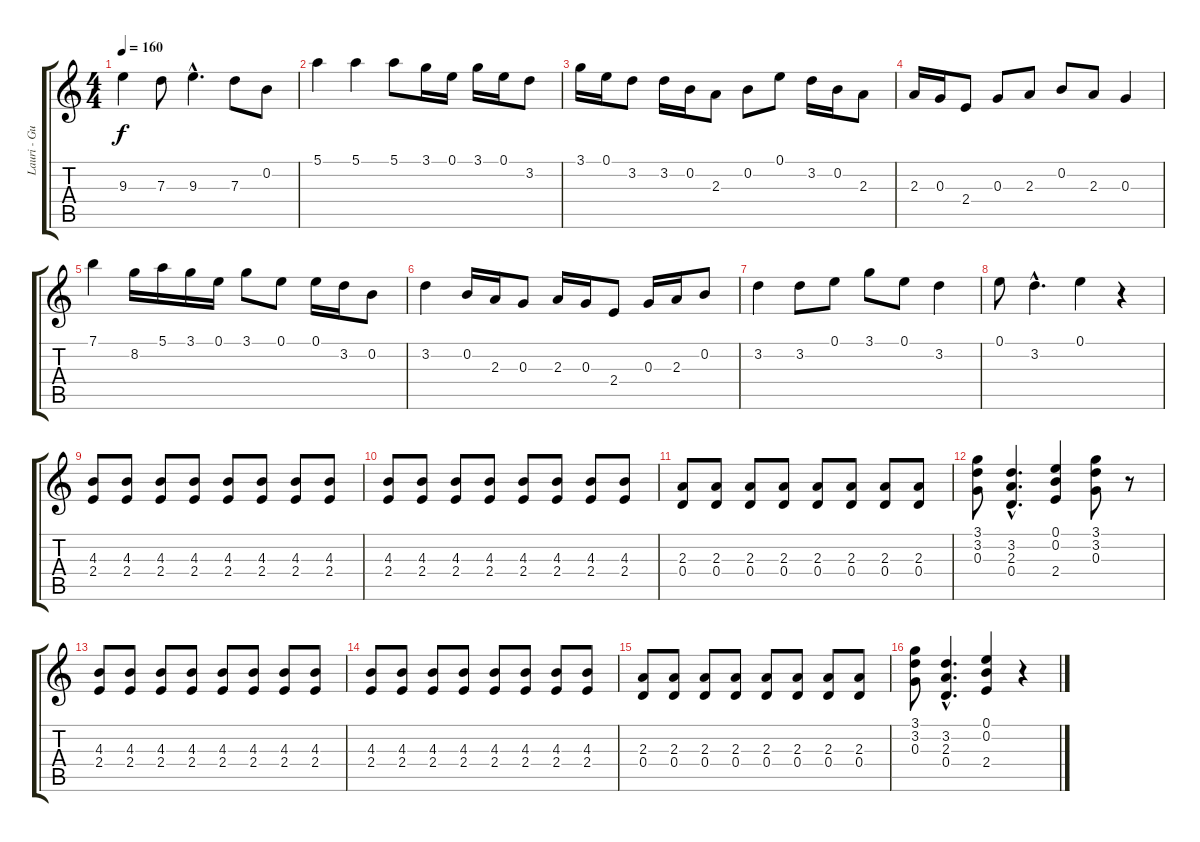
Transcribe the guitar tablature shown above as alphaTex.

\track ("Lauri - Guitar 1" "Lauri - Gu") {instrument distortionguitar}
\staff {score tabs}
\tuning (E4 B3 G3 D3 A2 E2) {hide}
\ts (4 4)
\tempo 160
\clef g2
\ks c
9.3.4{dy f} 7.3.8 9.3{hac}.4{d} 7.3.8 0.2.8 |
5.1.4 5.1.4 5.1.8 3.1.16 0.1.16 3.1.16 0.1.16 3.2.8 |
3.1.16 0.1.16 3.2.8 3.2.16 0.2.16 2.3.8 0.2.8 0.1.8 3.2.16 0.2.16 2.3.8 |
2.3.16 0.3.16 2.4.8 0.3.8 2.3.8 0.2.8 2.3.8 0.3.4 |
7.1.4 8.2.16 5.1.16 3.1.16 0.1.16 3.1.8 0.1.8 0.1.16 3.2.16 0.2.8 |
3.2.4 0.2.16 2.3.16 0.3.8 2.3.16 0.3.16 2.4.8 0.3.16 2.3.16 0.2.8 |
3.2.4 3.2.8 0.1.8 3.1.8 0.1.8 3.2.4 |
0.1.8 3.2{hac}.4{d} 0.1.4 r.4 |
(4.3 2.4).8 (4.3 2.4).8 (4.3 2.4).8 (4.3 2.4).8 (4.3 2.4).8 (4.3 2.4).8 (4.3 2.4).8 (4.3 2.4).8 |
(4.3 2.4).8 (4.3 2.4).8 (4.3 2.4).8 (4.3 2.4).8 (4.3 2.4).8 (4.3 2.4).8 (4.3 2.4).8 (4.3 2.4).8 |
(2.3 0.4).8 (2.3 0.4).8 (2.3 0.4).8 (2.3 0.4).8 (2.3 0.4).8 (2.3 0.4).8 (2.3 0.4).8 (2.3 0.4).8 |
(3.1 3.2 0.3).8 (3.2{hac} 2.3{hac} 0.4{hac}).4{d} (0.1 0.2 2.4).4 (3.1 3.2 0.3).8 r.8 |
(4.3 2.4).8 (4.3 2.4).8 (4.3 2.4).8 (4.3 2.4).8 (4.3 2.4).8 (4.3 2.4).8 (4.3 2.4).8 (4.3 2.4).8 |
(4.3 2.4).8 (4.3 2.4).8 (4.3 2.4).8 (4.3 2.4).8 (4.3 2.4).8 (4.3 2.4).8 (4.3 2.4).8 (4.3 2.4).8 |
(2.3 0.4).8 (2.3 0.4).8 (2.3 0.4).8 (2.3 0.4).8 (2.3 0.4).8 (2.3 0.4).8 (2.3 0.4).8 (2.3 0.4).8 |
(3.1 3.2 0.3).8 (3.2{hac} 2.3{hac} 0.4{hac}).4{d} (0.1 0.2 2.4).4 r.4
